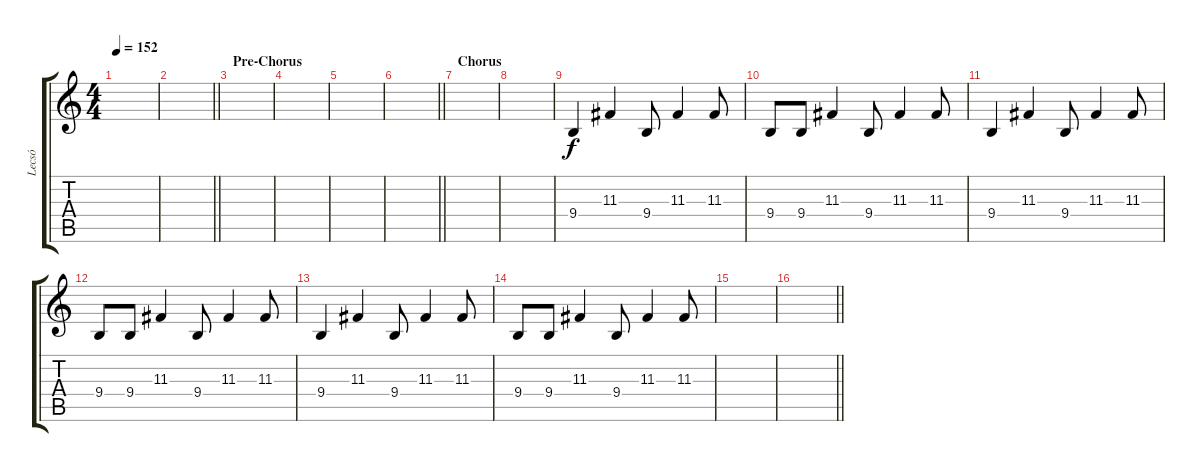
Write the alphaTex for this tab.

\track ("Lecsó" "Lecsó") {instrument stringensemble1}
\staff {score tabs}
\tuning (E4 B3 G3 D3 A2 E2) {hide}
\ts (4 4)
\tempo 152
\clef g2
\ks c
|
\barLineRight lightlight
|
\section ("" "Pre-Chorus")
|
|
|
\barLineRight lightlight
|
\section ("" "Chorus")
|
|
9.4.4 11.3.4 9.4.8 11.3.4 11.3.8 |
9.4.8 9.4.8 11.3.4 9.4.8 11.3.4 11.3.8 |
9.4.4 11.3.4 9.4.8 11.3.4 11.3.8 |
9.4.8 9.4.8 11.3.4 9.4.8 11.3.4 11.3.8 |
9.4.4 11.3.4 9.4.8 11.3.4 11.3.8 |
9.4.8 9.4.8 11.3.4 9.4.8 11.3.4 11.3.8 |
|
\barLineRight lightlight
